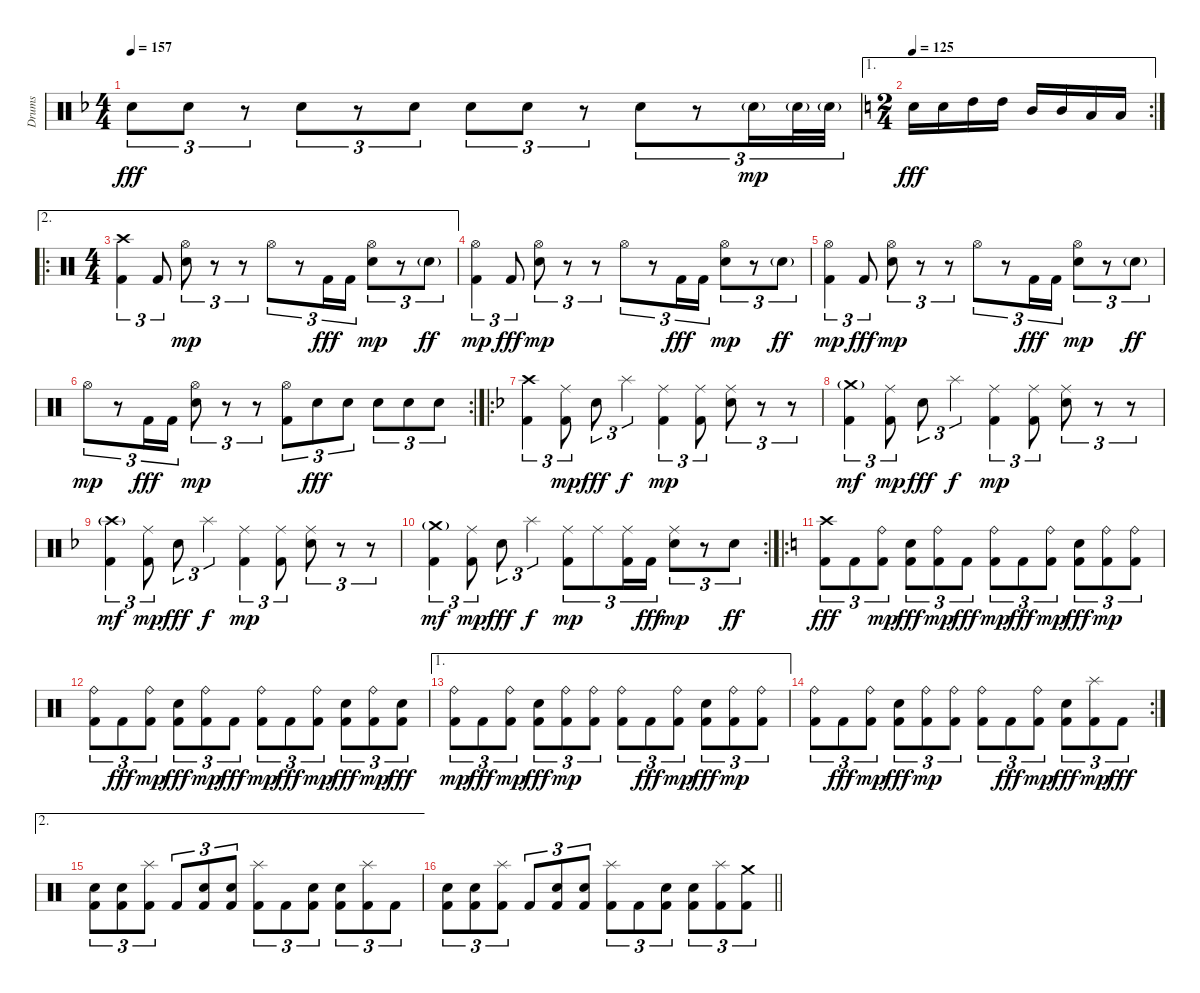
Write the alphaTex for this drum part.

\track ("Drums" "Drums") {instrument percussion}
\staff {score}
\articulation defaults
\ts (4 4)
\tempo 157
\clef neutral
\ks f "Electric Snare (hit)".8{tu (3 2) dy fff} "Electric Snare (hit)".8{tu (3 2)}
r.8{tu (3 2)} "Electric Snare (hit)".8{tu (3 2)} r.8{tu (3 2)} "Electric Snare (hit)".8{tu (3 2)} "Electric Snare (hit)".8{tu (3 2)} "Electric Snare (hit)".8{tu (3 2)} r.8{tu (3 2)} "Electric Snare (hit)".8{tu (3 2)} r.8{tu (3 2)} "Electric Snare (hit)"{g}.16{tu (3 2) dy mp} "Electric Snare (hit)"{g}.32{tu (3 2)} "Electric Snare (hit)"{g}.32{tu (3 2)} |
\ae 1
\rc 2
\ts (2 4)
\tempo 125
\ks c "Electric Snare (hit)".16{dy fff} "Electric Snare (hit)".16 "High Tom (hit)".16 "High Tom (hit)".16 "Mid Tom (hit)".16 "Mid Tom (hit)".16 "Low Tom (hit)".16 "Low Tom (hit)".16
|
\ae 2
\ro
\ts (4 4)
("Kick (hit) 2" "Crash high (hit)").4{tu (3 2)} "Kick (hit) 2".8{tu (3 2)} ("Electric Snare (hit)" "Hi-Hat (open)").8{tu (3 2) dy mp} r.8{tu (3 2)} r.8{tu (3 2)} "Hi-Hat (open)".8{tu (3 2)} r.8{tu (3 2)} "Kick (hit) 2".16{tu (3 2) dy fff} "Kick (hit) 2".16{tu (3 2)} ("Electric Snare (hit)" "Hi-Hat (open)").8{tu (3 2) dy mp} r.8{tu (3 2)} "Electric Snare (hit)"{g}.8{tu (3 2) dy ff} |
("Kick (hit) 2" "Hi-Hat (open)").4{tu (3 2) dy mp} "Kick (hit) 2".8{tu (3 2) dy fff} ("Electric Snare (hit)" "Hi-Hat (open)").8{tu (3 2) dy mp} r.8{tu (3 2)} r.8{tu (3 2)} "Hi-Hat (open)".8{tu (3 2)} r.8{tu (3 2)} "Kick (hit) 2".16{tu (3 2) dy fff} "Kick (hit) 2".16{tu (3 2)} ("Electric Snare (hit)" "Hi-Hat (open)").8{tu (3 2) dy mp} r.8{tu (3 2)} "Electric Snare (hit)"{g}.8{tu (3 2) dy ff} |
("Kick (hit) 2" "Hi-Hat (open)").4{tu (3 2) dy mp} "Kick (hit) 2".8{tu (3 2) dy fff} ("Electric Snare (hit)" "Hi-Hat (open)").8{tu (3 2) dy mp} r.8{tu (3 2)} r.8{tu (3 2)} "Hi-Hat (open)".8{tu (3 2)} r.8{tu (3 2)} "Kick (hit) 2".16{tu (3 2) dy fff} "Kick (hit) 2".16{tu (3 2)} ("Electric Snare (hit)" "Hi-Hat (open)").8{tu (3 2) dy mp} r.8{tu (3 2)} "Electric Snare (hit)"{g}.8{tu (3 2) dy ff} |
\rc 2 "Hi-Hat (open)".8{tu (3 2) dy mp}
r.8{tu (3 2)} "Kick (hit) 2".16{tu (3 2) dy fff} "Kick (hit) 2".16{tu (3 2)} ("Electric Snare (hit)" "Hi-Hat (open)").8{tu (3 2) dy mp} r.8{tu (3 2)} r.8{tu (3 2)} ("Kick (hit) 2" "Hi-Hat (open)").8{tu (3 2)} "Electric Snare (hit)".8{tu (3 2) dy fff} "Electric Snare (hit)".8{tu (3 2)} "Electric Snare (hit)".8{tu (3 2)} "Electric Snare (hit)".8{tu (3 2)} "Electric Snare (hit)".8{tu (3 2)} |
\ro
\ks f
("Kick (hit) 2" "Crash high (hit)").4{tu (3 2)} ("Kick (hit) 2" "Ride (middle)").8{tu (3 2) dy mp} "Electric Snare (hit)".8{tu (3 2) dy fff} "Splash (hit)".4{tu (3 2) dy f} ("Kick (hit) 2" "Ride (middle)").4{tu (3 2) dy mp} ("Kick (hit) 2" "Ride (middle)").8{tu (3 2)} ("Electric Snare (hit)" "Ride (middle)").8{tu (3 2)} r.8{tu (3 2)} r.8{tu (3 2)} |
("Kick (hit) 2" "Crash medium (hit)"{g}).4{tu (3 2) dy mf} ("Kick (hit) 2" "Ride (middle)").8{tu (3 2) dy mp} "Electric Snare (hit)".8{tu (3 2) dy fff} "Splash (hit)".4{tu (3 2) dy f} ("Kick (hit) 2" "Ride (middle)").4{tu (3 2) dy mp} ("Kick (hit) 2" "Ride (middle)").8{tu (3 2)} ("Electric Snare (hit)" "Ride (middle)").8{tu (3 2)} r.8{tu (3 2)} r.8{tu (3 2)} |
("Kick (hit) 2" "Crash high (hit)"{g}).4{tu (3 2) dy mf} ("Kick (hit) 2" "Ride (middle)").8{tu (3 2) dy mp} "Electric Snare (hit)".8{tu (3 2) dy fff} "Splash (hit)".4{tu (3 2) dy f} ("Kick (hit) 2" "Ride (middle)").4{tu (3 2) dy mp} ("Kick (hit) 2" "Ride (middle)").8{tu (3 2)} ("Electric Snare (hit)" "Ride (middle)").8{tu (3 2)} r.8{tu (3 2)} r.8{tu (3 2)} |
\rc 2
("Kick (hit) 2" "Crash medium (hit)"{g}).4{tu (3 2) dy mf} ("Kick (hit) 2" "Ride (middle)").8{tu (3 2) dy mp} "Electric Snare (hit)".8{tu (3 2) dy fff} "Splash (hit)".4{tu (3 2) dy f} ("Kick (hit) 2" "Ride (middle)").8{tu (3 2) dy mp} "Ride (middle)".8{tu (3 2)} ("Kick (hit) 2" "Ride (middle)").16{tu (3 2)} "Kick (hit) 2".16{tu (3 2) dy fff} ("Electric Snare (hit)" "Ride (middle)").8{tu (3 2) dy mp} r.8{tu (3 2)} "Electric Snare (hit)".8{tu (3 2) dy ff} |
\ro
\ks c
("Kick (hit) 2" "Crash high (hit)").8{tu (3 2) dy fff} "Kick (hit) 2".8{tu (3 2)} ("Kick (hit) 2" "Ride (bell)").8{tu (3 2) dy mp} ("Kick (hit) 2" "Electric Snare (hit)").8{tu (3 2) dy fff} ("Kick (hit) 2" "Ride (bell)").8{tu (3 2) dy mp} "Kick (hit) 2".8{tu (3 2) dy fff} ("Kick (hit) 2" "Ride (bell)").8{tu (3 2) dy mp} "Kick (hit) 2".8{tu (3 2) dy fff} ("Kick (hit) 2" "Ride (bell)").8{tu (3 2) dy mp} ("Kick (hit) 2" "Electric Snare (hit)").8{tu (3 2) dy fff} ("Kick (hit) 2" "Ride (bell)").8{tu (3 2) dy mp} ("Kick (hit) 2" "Ride (bell)").8{tu (3 2)} |
("Kick (hit) 2" "Ride (bell)").8{tu (3 2)} "Kick (hit) 2".8{tu (3 2) dy fff} ("Kick (hit) 2" "Ride (bell)").8{tu (3 2) dy mp} ("Kick (hit) 2" "Electric Snare (hit)").8{tu (3 2) dy fff} ("Kick (hit) 2" "Ride (bell)").8{tu (3 2) dy mp} "Kick (hit) 2".8{tu (3 2) dy fff} ("Kick (hit) 2" "Ride (bell)").8{tu (3 2) dy mp} "Kick (hit) 2".8{tu (3 2) dy fff} ("Kick (hit) 2" "Ride (bell)").8{tu (3 2) dy mp} ("Kick (hit) 2" "Electric Snare (hit)").8{tu (3 2) dy fff} ("Kick (hit) 2" "Ride (bell)").8{tu (3 2) dy mp} ("Kick (hit) 2" "Electric Snare (hit)").8{tu (3 2) dy fff} |
\ae 1
("Kick (hit) 2" "Ride (bell)").8{tu (3 2) dy mp} "Kick (hit) 2".8{tu (3 2) dy fff} ("Kick (hit) 2" "Ride (bell)").8{tu (3 2) dy mp} ("Kick (hit) 2" "Electric Snare (hit)").8{tu (3 2) dy fff} ("Kick (hit) 2" "Ride (bell)").8{tu (3 2) dy mp} ("Kick (hit) 2" "Ride (bell)").8{tu (3 2)} ("Kick (hit) 2" "Ride (bell)").8{tu (3 2)} "Kick (hit) 2".8{tu (3 2) dy fff} ("Kick (hit) 2" "Ride (bell)").8{tu (3 2) dy mp} ("Kick (hit) 2" "Electric Snare (hit)").8{tu (3 2) dy fff} ("Kick (hit) 2" "Ride (bell)").8{tu (3 2) dy mp} ("Kick (hit) 2" "Ride (bell)").8{tu (3 2)} |
\rc 2
("Kick (hit) 2" "Ride (bell)").8{tu (3 2)} "Kick (hit) 2".8{tu (3 2) dy fff} ("Kick (hit) 2" "Ride (bell)").8{tu (3 2) dy mp} ("Kick (hit) 2" "Electric Snare (hit)").8{tu (3 2) dy fff} ("Kick (hit) 2" "Ride (bell)").8{tu (3 2) dy mp} ("Kick (hit) 2" "Ride (bell)").8{tu (3 2)} ("Kick (hit) 2" "Ride (bell)").8{tu (3 2)} "Kick (hit) 2".8{tu (3 2) dy fff} ("Kick (hit) 2" "Ride (bell)").8{tu (3 2) dy mp} ("Kick (hit) 2" "Electric Snare (hit)").8{tu (3 2) dy fff} ("Kick (hit) 2" "Splash (hit)").8{tu (3 2) dy mp} "Kick (hit) 2".8{tu (3 2) dy fff} |
\ae 2
("Kick (hit) 2" "Electric Snare (hit)").8{tu (3 2)} ("Kick (hit) 2" "Electric Snare (hit)").8{tu (3 2)} ("Kick (hit) 2" "Splash (hit)").8{tu (3 2)} "Kick (hit) 2".8{tu (3 2)} ("Kick (hit) 2" "Electric Snare (hit)").8{tu (3 2)} ("Kick (hit) 2" "Electric Snare (hit)").8{tu (3 2)} ("Kick (hit) 2" "Splash (hit)").8{tu (3 2)} "Kick (hit) 2".8{tu (3 2)} ("Kick (hit) 2" "Electric Snare (hit)").8{tu (3 2)} ("Kick (hit) 2" "Electric Snare (hit)").8{tu (3 2)} ("Kick (hit) 2" "Splash (hit)").8{tu (3 2)} "Kick (hit) 2".8{tu (3 2)} |
\barLineRight lightlight
("Kick (hit) 2" "Electric Snare (hit)").8{tu (3 2)} ("Kick (hit) 2" "Electric Snare (hit)").8{tu (3 2)} ("Kick (hit) 2" "Splash (hit)").8{tu (3 2)} "Kick (hit) 2".8{tu (3 2)} ("Kick (hit) 2" "Electric Snare (hit)").8{tu (3 2)} ("Kick (hit) 2" "Electric Snare (hit)").8{tu (3 2)} ("Kick (hit) 2" "Splash (hit)").8{tu (3 2)} "Kick (hit) 2".8{tu (3 2)} ("Kick (hit) 2" "Electric Snare (hit)").8{tu (3 2)} ("Kick (hit) 2" "Electric Snare (hit)").8{tu (3 2)} ("Kick (hit) 2" "Splash (hit)").8{tu (3 2)} ("Kick (hit) 2" "Crash medium (hit)").8{tu (3 2)}
